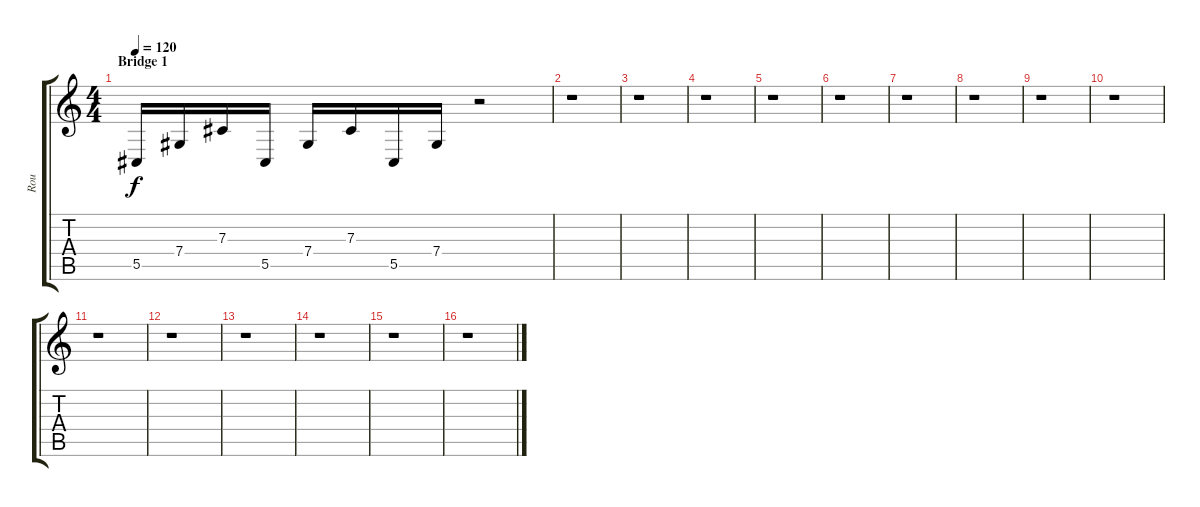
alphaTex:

\track ("Rou" "Rou") {instrument lead1square}
\staff {score tabs}
\tuning (Eb4 Bb3 Gb3 Db3 Ab2 Db2) {hide}
\ts (4 4)
\section ("" "Bridge 1")
\tempo 120
\clef g2
\ks c
5.5.16{dy f volume 0} 7.4.16 7.3.16 5.5.16 7.4.16 7.3.16 5.5.16 7.4.16 r.2 |
r.1 |
r.1 |
r.1 |
r.1 |
r.1 |
r.1 |
r.1 |
r.1 |
r.1 |
r.1 |
r.1 |
r.1 |
r.1 |
r.1 |
r.1
